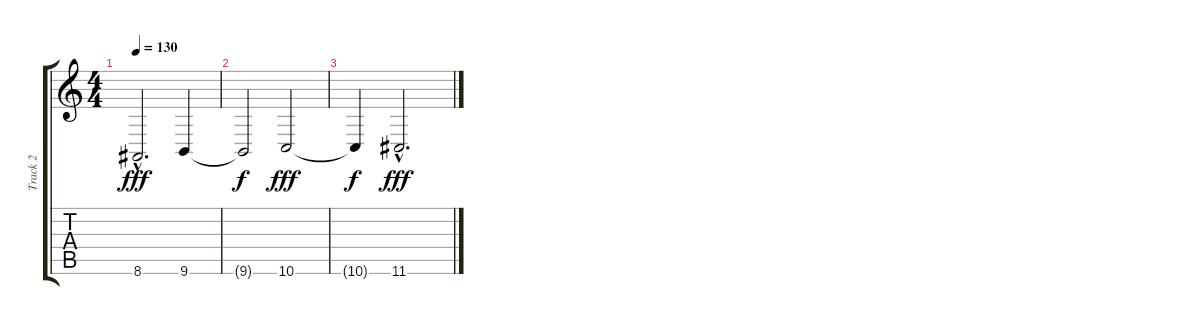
\track ("Track 2" "Track 2") {instrument cello}
\staff {score tabs}
\tuning (E4 B3 G3 D3 A2 D2) {hide}
\ts (4 4)
\tempo 130
\clef g2
\ks c
8.6{hac}.2{d dy fff} 9.6.4 |
9.6{t}.2{dy f} 10.6.2{dy fff} |
10.6{t}.4{dy f} 11.6{hac}.2{d dy fff}
